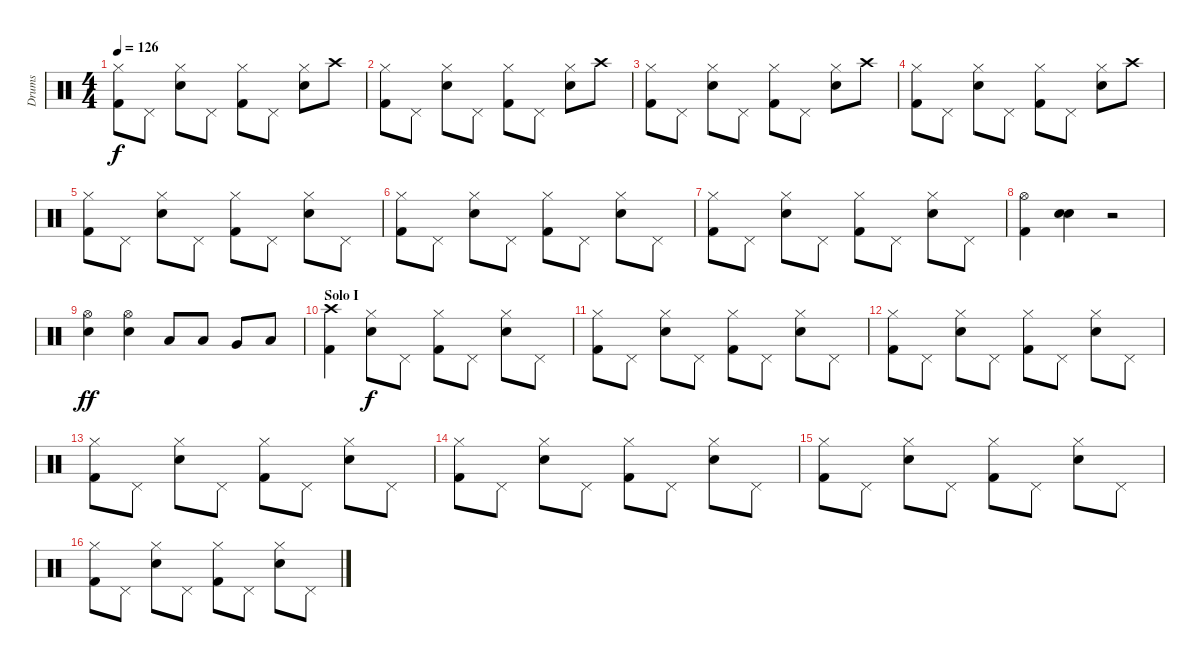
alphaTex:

\track ("Drums" "Drums") {instrument percussion}
\staff {score}
\articulation defaults
\ts (4 4)
\tempo 126
\clef neutral
\ks c
("Hi-Hat (closed)" "Kick (hit) 2").8{dy f} "Pedal Hi-Hat (hit)".8 ("Hi-Hat (closed)" "Electric Snare (hit)").8 "Pedal Hi-Hat (hit)".8 ("Hi-Hat (closed)" "Kick (hit) 2").8 "Pedal Hi-Hat (hit)".8 ("Hi-Hat (closed)" "Electric Snare (hit)").8 "Crash high (hit)".8 |
("Hi-Hat (closed)" "Kick (hit) 2").8 "Pedal Hi-Hat (hit)".8 ("Hi-Hat (closed)" "Electric Snare (hit)").8 "Pedal Hi-Hat (hit)".8 ("Hi-Hat (closed)" "Kick (hit) 2").8 "Pedal Hi-Hat (hit)".8 ("Hi-Hat (closed)" "Electric Snare (hit)").8 "Crash high (hit)".8 |
("Hi-Hat (closed)" "Kick (hit) 2").8 "Pedal Hi-Hat (hit)".8 ("Hi-Hat (closed)" "Electric Snare (hit)").8 "Pedal Hi-Hat (hit)".8 ("Hi-Hat (closed)" "Kick (hit) 2").8 "Pedal Hi-Hat (hit)".8 ("Hi-Hat (closed)" "Electric Snare (hit)").8 "Crash high (hit)".8 |
("Hi-Hat (closed)" "Kick (hit) 2").8 "Pedal Hi-Hat (hit)".8 ("Hi-Hat (closed)" "Electric Snare (hit)").8 "Pedal Hi-Hat (hit)".8 ("Hi-Hat (closed)" "Kick (hit) 2").8 "Pedal Hi-Hat (hit)".8 ("Hi-Hat (closed)" "Electric Snare (hit)").8 "Crash high (hit)".8 |
("Hi-Hat (closed)" "Kick (hit) 2").8 "Pedal Hi-Hat (hit)".8 ("Hi-Hat (closed)" "Electric Snare (hit)").8 "Pedal Hi-Hat (hit)".8 ("Hi-Hat (closed)" "Kick (hit) 2").8 "Pedal Hi-Hat (hit)".8 ("Hi-Hat (closed)" "Electric Snare (hit)").8 "Pedal Hi-Hat (hit)".8 |
("Hi-Hat (closed)" "Kick (hit) 2").8 "Pedal Hi-Hat (hit)".8 ("Hi-Hat (closed)" "Electric Snare (hit)").8 "Pedal Hi-Hat (hit)".8 ("Hi-Hat (closed)" "Kick (hit) 2").8 "Pedal Hi-Hat (hit)".8 ("Hi-Hat (closed)" "Electric Snare (hit)").8 "Pedal Hi-Hat (hit)".8 |
("Hi-Hat (closed)" "Kick (hit) 2").8 "Pedal Hi-Hat (hit)".8 ("Hi-Hat (closed)" "Electric Snare (hit)").8 "Pedal Hi-Hat (hit)".8 ("Hi-Hat (closed)" "Kick (hit) 2").8 "Pedal Hi-Hat (hit)".8 ("Hi-Hat (closed)" "Electric Snare (hit)").8 "Pedal Hi-Hat (hit)".8 |
("Hi-Hat (open)" "Kick (hit) 2").4 ("Snare (hit)"{x} "Snare (hit)"{x}).4 r.2 |
("Hi-Hat (open)" "Snare (hit) 2").4{dy ff} ("Hi-Hat (open)" "Snare (hit) 2").4 "Low Tom (hit)".8{balance 2} "Low Tom (hit)".8 "Very Low Tom (hit)".8 "Low Floor Tom (hit)".8{balance 14} |
\section ("" "Solo I")
("Crash high (hit)" "Kick (hit) 2").4 ("Hi-Hat (closed)" "Electric Snare (hit)").8{dy f} "Pedal Hi-Hat (hit)".8 ("Hi-Hat (closed)" "Kick (hit) 2").8 "Pedal Hi-Hat (hit)".8 ("Hi-Hat (closed)" "Electric Snare (hit)").8 "Pedal Hi-Hat (hit)".8 |
("Hi-Hat (closed)" "Kick (hit) 2").8 "Pedal Hi-Hat (hit)".8 ("Hi-Hat (closed)" "Electric Snare (hit)").8 "Pedal Hi-Hat (hit)".8 ("Hi-Hat (closed)" "Kick (hit) 2").8 "Pedal Hi-Hat (hit)".8 ("Hi-Hat (closed)" "Electric Snare (hit)").8 "Pedal Hi-Hat (hit)".8 |
("Hi-Hat (closed)" "Kick (hit) 2").8 "Pedal Hi-Hat (hit)".8 ("Hi-Hat (closed)" "Electric Snare (hit)").8 "Pedal Hi-Hat (hit)".8 ("Hi-Hat (closed)" "Kick (hit) 2").8 "Pedal Hi-Hat (hit)".8 ("Hi-Hat (closed)" "Electric Snare (hit)").8 "Pedal Hi-Hat (hit)".8 |
("Hi-Hat (closed)" "Kick (hit) 2").8 "Pedal Hi-Hat (hit)".8 ("Hi-Hat (closed)" "Electric Snare (hit)").8 "Pedal Hi-Hat (hit)".8 ("Hi-Hat (closed)" "Kick (hit) 2").8 "Pedal Hi-Hat (hit)".8 ("Hi-Hat (closed)" "Electric Snare (hit)").8 "Pedal Hi-Hat (hit)".8 |
("Hi-Hat (closed)" "Kick (hit) 2").8 "Pedal Hi-Hat (hit)".8 ("Hi-Hat (closed)" "Electric Snare (hit)").8 "Pedal Hi-Hat (hit)".8 ("Hi-Hat (closed)" "Kick (hit) 2").8 "Pedal Hi-Hat (hit)".8 ("Hi-Hat (closed)" "Electric Snare (hit)").8 "Pedal Hi-Hat (hit)".8 |
("Hi-Hat (closed)" "Kick (hit) 2").8 "Pedal Hi-Hat (hit)".8 ("Hi-Hat (closed)" "Electric Snare (hit)").8 "Pedal Hi-Hat (hit)".8 ("Hi-Hat (closed)" "Kick (hit) 2").8 "Pedal Hi-Hat (hit)".8 ("Hi-Hat (closed)" "Electric Snare (hit)").8 "Pedal Hi-Hat (hit)".8 |
("Hi-Hat (closed)" "Kick (hit) 2").8 "Pedal Hi-Hat (hit)".8 ("Hi-Hat (closed)" "Electric Snare (hit)").8 "Pedal Hi-Hat (hit)".8 ("Hi-Hat (closed)" "Kick (hit) 2").8 "Pedal Hi-Hat (hit)".8 ("Hi-Hat (closed)" "Electric Snare (hit)").8 "Pedal Hi-Hat (hit)".8
